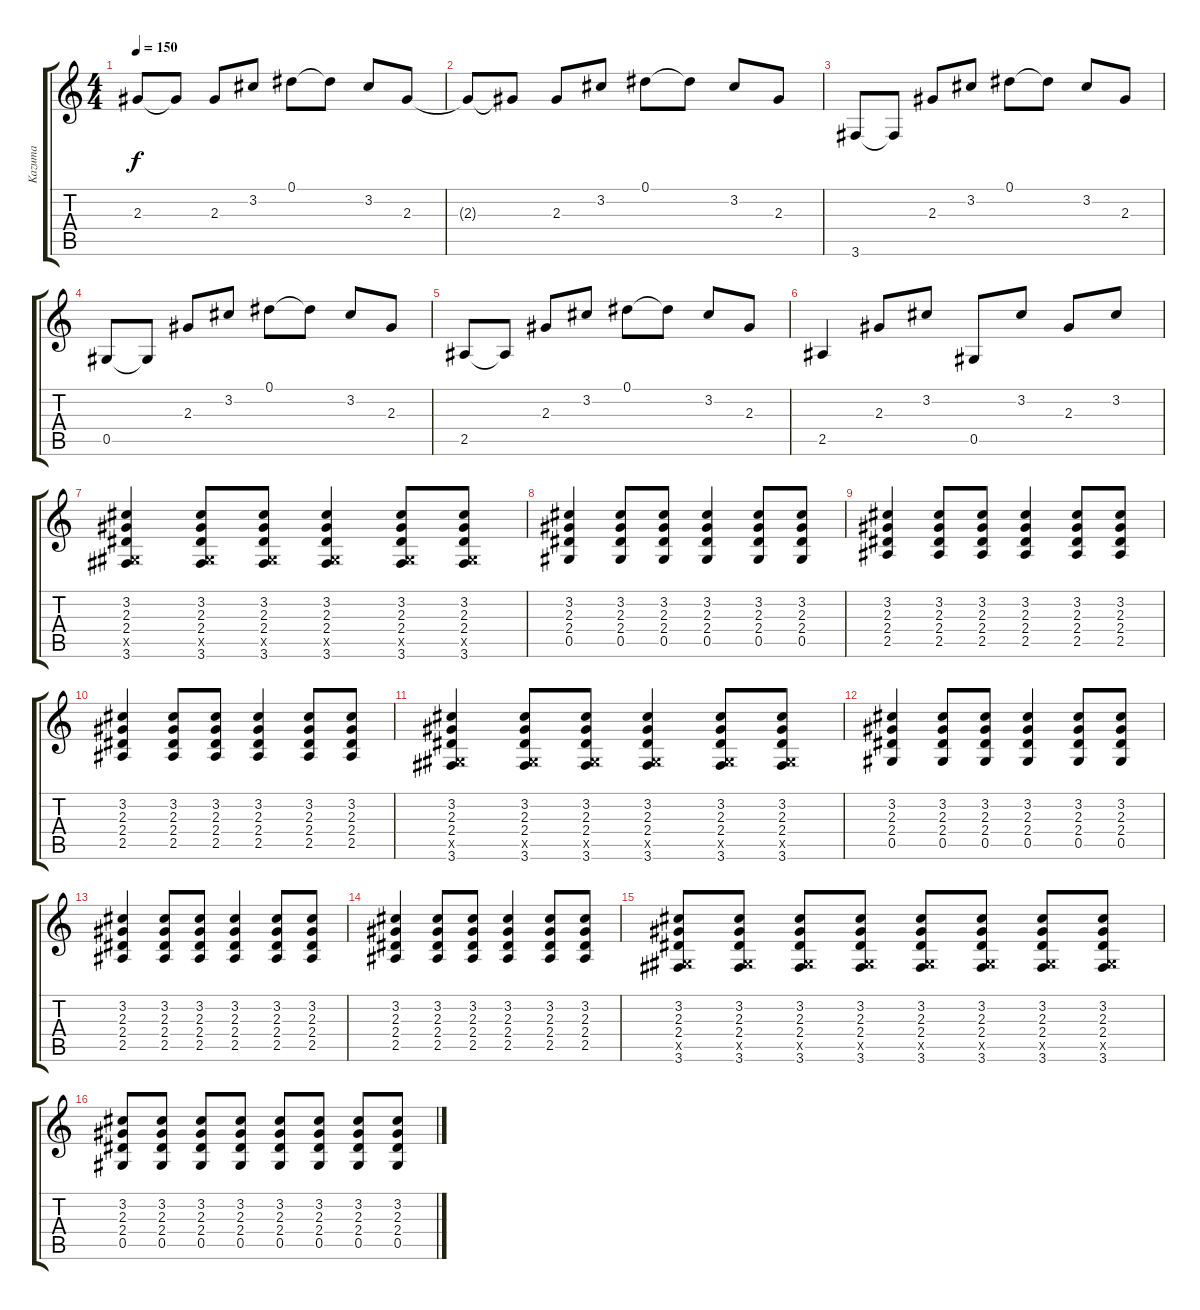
\track ("Kazuma" "Kazuma") {instrument electricguitarclean}
\staff {score tabs}
\tuning (Eb4 Bb3 Gb3 Db3 Ab2 Eb2) {hide}
\ts (4 4)
\tempo 150
\clef g2
\ks c
2.3{t}.8{dy f} 2.3{t}.8 2.3.8 3.2.8 0.1.8 0.1{t}.8 3.2.8 2.3.8 |
2.3{t}.8 2.3{t}.8 2.3.8 3.2.8 0.1.8 0.1{t}.8 3.2.8 2.3.8 |
3.6.8 3.6{t}.8 2.3.8 3.2.8 0.1.8 0.1{t}.8 3.2.8 2.3.8 |
0.5.8 0.5{t}.8 2.3.8 3.2.8 0.1.8 0.1{t}.8 3.2.8 2.3.8 |
2.5.8 2.5{t}.8 2.3.8 3.2.8 0.1.8 0.1{t}.8 3.2.8 2.3.8 |
2.5.4 2.3.8 3.2.8 0.5.8 3.2.8 2.3.8 3.2.8 |
(3.2 2.3 2.4 0.5{x} 3.6).4{volume 7 instrument distortionguitar} (3.2 2.3 2.4 0.5{x} 3.6).8 (3.2 2.3 2.4 0.5{x} 3.6).8 (3.2 2.3 2.4 0.5{x} 3.6).4 (3.2 2.3 2.4 0.5{x} 3.6).8 (3.2 2.3 2.4 0.5{x} 3.6).8 |
(3.2 2.3 2.4 0.5).4 (3.2 2.3 2.4 0.5).8 (3.2 2.3 2.4 0.5).8 (3.2 2.3 2.4 0.5).4 (3.2 2.3 2.4 0.5).8 (3.2 2.3 2.4 0.5).8 |
(3.2 2.3 2.4 2.5).4 (3.2 2.3 2.4 2.5).8 (3.2 2.3 2.4 2.5).8 (3.2 2.3 2.4 2.5).4 (3.2 2.3 2.4 2.5).8 (3.2 2.3 2.4 2.5).8 |
(3.2 2.3 2.4 2.5).4 (3.2 2.3 2.4 2.5).8 (3.2 2.3 2.4 2.5).8 (3.2 2.3 2.4 2.5).4 (3.2 2.3 2.4 2.5).8 (3.2 2.3 2.4 2.5).8 |
(3.2 2.3 2.4 0.5{x} 3.6).4 (3.2 2.3 2.4 0.5{x} 3.6).8 (3.2 2.3 2.4 0.5{x} 3.6).8 (3.2 2.3 2.4 0.5{x} 3.6).4 (3.2 2.3 2.4 0.5{x} 3.6).8 (3.2 2.3 2.4 0.5{x} 3.6).8 |
(3.2 2.3 2.4 0.5).4 (3.2 2.3 2.4 0.5).8 (3.2 2.3 2.4 0.5).8 (3.2 2.3 2.4 0.5).4 (3.2 2.3 2.4 0.5).8 (3.2 2.3 2.4 0.5).8 |
(3.2 2.3 2.4 2.5).4 (3.2 2.3 2.4 2.5).8 (3.2 2.3 2.4 2.5).8 (3.2 2.3 2.4 2.5).4 (3.2 2.3 2.4 2.5).8 (3.2 2.3 2.4 2.5).8 |
(3.2 2.3 2.4 2.5).4 (3.2 2.3 2.4 2.5).8 (3.2 2.3 2.4 2.5).8 (3.2 2.3 2.4 2.5).4 (3.2 2.3 2.4 2.5).8 (3.2 2.3 2.4 2.5).8 |
(3.2 2.3 2.4 0.5{x} 3.6).8 (3.2 2.3 2.4 0.5{x} 3.6).8 (3.2 2.3 2.4 0.5{x} 3.6).8 (3.2 2.3 2.4 0.5{x} 3.6).8 (3.2 2.3 2.4 0.5{x} 3.6).8 (3.2 2.3 2.4 0.5{x} 3.6).8 (3.2 2.3 2.4 0.5{x} 3.6).8 (3.2 2.3 2.4 0.5{x} 3.6).8 |
(3.2 2.3 2.4 0.5).8 (3.2 2.3 2.4 0.5).8 (3.2 2.3 2.4 0.5).8 (3.2 2.3 2.4 0.5).8 (3.2 2.3 2.4 0.5).8 (3.2 2.3 2.4 0.5).8 (3.2 2.3 2.4 0.5).8 (3.2 2.3 2.4 0.5).8
